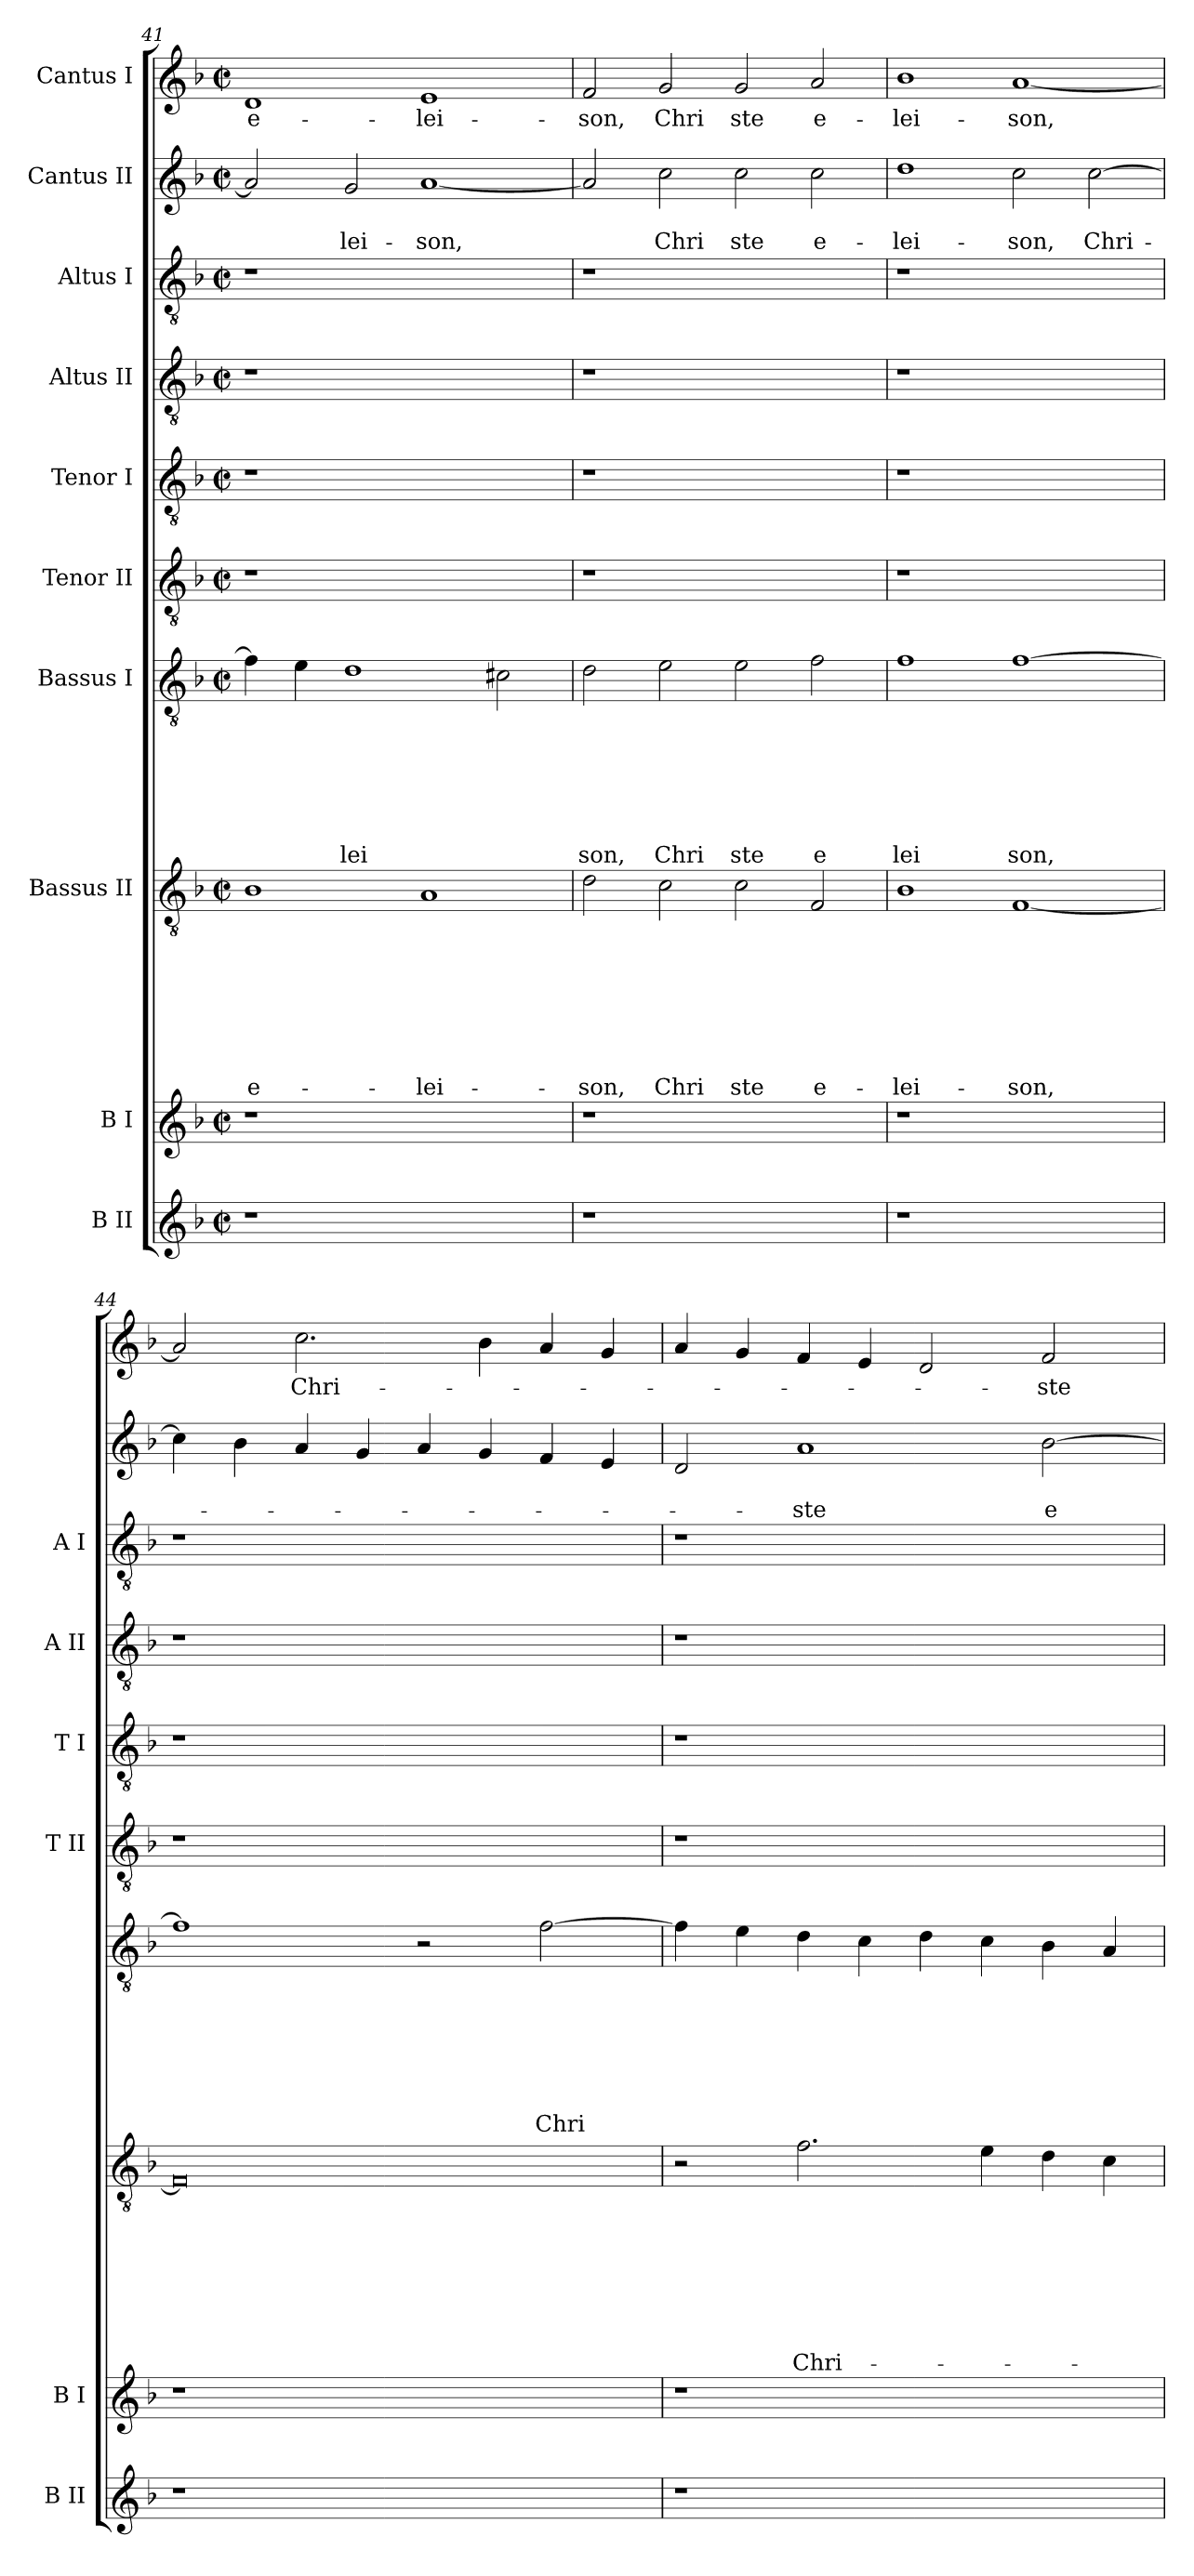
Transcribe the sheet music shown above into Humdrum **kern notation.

**kern	**kern	**kern	**text	**text	**text	**text	**text	**text	**text	**text	**kern	**text	**text	**text	**text	**text	**text	**text	**kern	**kern	**kern	**kern	**kern	**text	**text	**kern	**text
*part10	*part9	*part8	*part8	*part8	*part8	*part8	*part8	*part8	*part8	*part8	*part7	*part7	*part7	*part7	*part7	*part7	*part7	*part7	*part6	*part5	*part4	*part3	*part2	*part2	*part2	*part1	*part1
*staff10	*staff9	*staff8	*staff8	*staff8	*staff8	*staff8	*staff8	*staff8	*staff8	*staff8	*staff7	*staff7	*staff7	*staff7	*staff7	*staff7	*staff7	*staff7	*staff6	*staff5	*staff4	*staff3	*staff2	*staff2	*staff2	*staff1	*staff1
*I"B II	*I"B I	*I"Bassus II	*	*	*	*	*	*	*	*	*I"Bassus I	*	*	*	*	*	*	*	*I"Tenor II	*I"Tenor I	*I"Altus II	*I"Altus I	*I"Cantus II	*	*	*I"Cantus I	*
*I'B II	*I'B I	*	*	*	*	*	*	*	*	*	*	*	*	*	*	*	*	*	*I'T II	*I'T I	*I'A II	*I'A I	*	*	*	*	*
*clefG2	*clefG2	*clefGv2	*	*	*	*	*	*	*	*	*clefGv2	*	*	*	*	*	*	*	*clefGv2	*clefGv2	*clefGv2	*clefGv2	*clefG2	*	*	*clefG2	*
*k[b-]	*k[b-]	*k[b-]	*	*	*	*	*	*	*	*	*k[b-]	*	*	*	*	*	*	*	*k[b-]	*k[b-]	*k[b-]	*k[b-]	*k[b-]	*	*	*k[b-]	*
*F:	*F:	*F:	*	*	*	*	*	*	*	*	*F:	*	*	*	*	*	*	*	*F:	*F:	*F:	*F:	*F:	*	*	*F:	*
*M2/2	*M2/2	*M2/2	*	*	*	*	*	*	*	*	*M2/2	*	*	*	*	*	*	*	*M2/2	*M2/2	*M2/2	*M2/2	*M2/2	*	*	*M2/2	*
*met(c|)	*met(c|)	*met(c|)	*	*	*	*	*	*	*	*	*met(c|)	*	*	*	*	*	*	*	*met(c|)	*met(c|)	*met(c|)	*met(c|)	*met(c|)	*	*	*met(c|)	*
=41	=41	=41	=41	=41	=41	=41	=41	=41	=41	=41	=41	=41	=41	=41	=41	=41	=41	=41	=41	=41	=41	=41	=41	=41	=41	=41	=41
!	!	!	!	!	!	!	!	!	!	!LO:LY:b	!	!	!	!	!	!	!	!	!	!	!	!	!	!	!	!	!LO:LY:b
1r	1r	1B-	.	.	.	.	.	.	.	e-	4f\]	.	.	.	.	.	.	.	1r	1r	1r	1r	2a/]	.	.	1d	e-
.	.	.	.	.	.	.	.	.	.	.	4e\	.	.	.	.	.	.	.	.	.	.	.	.	.	.	.	.
!	!	!	!	!	!	!	!	!	!	!	!	!	!	!	!	!	!	!LO:LY:b	!	!	!	!	!	!	!LO:LY:b	!	!
.	.	.	.	.	.	.	.	.	.	.	1d	.	.	.	.	.	.	lei	.	.	.	.	2g/	.	-lei-	.	.
!	!	!	!	!	!	!	!	!	!	!LO:LY:b	!	!	!	!	!	!	!	!	!	!	!	!	!	!	!LO:LY:b	!	!LO:LY:b
1ryy	1ryy	1A	.	.	.	.	.	.	.	-lei-	.	.	.	.	.	.	.	.	1ryy	1ryy	1ryy	1ryy	[<1a	.	-son,	1e	-lei-
.	.	.	.	.	.	.	.	.	.	.	2c#X\	.	.	.	.	.	.	.	.	.	.	.	.	.	.	.	.
=42	=42	=42	=42	=42	=42	=42	=42	=42	=42	=42	=42	=42	=42	=42	=42	=42	=42	=42	=42	=42	=42	=42	=42	=42	=42	=42	=42
!	!	!	!	!	!	!	!	!	!	!LO:LY:b	!	!	!	!	!	!	!	!LO:LY:b	!	!	!	!	!	!	!	!	!LO:LY:b
1r	1r	2d\	.	.	.	.	.	.	.	-son,	2d\	.	.	.	.	.	.	son,	1r	1r	1r	1r	2a/]	.	.	2f/	-son,
!	!	!	!	!	!	!	!	!	!	!LO:LY:b	!	!	!	!	!	!	!	!LO:LY:b	!	!	!	!	!	!	!LO:LY:b	!	!LO:LY:b
.	.	2c\	.	.	.	.	.	.	.	Chri	2e\	.	.	.	.	.	.	Chri	.	.	.	.	2cc\	.	Chri	2g/	Chri
!	!	!	!	!	!	!	!	!	!	!LO:LY:b	!	!	!	!	!	!	!	!LO:LY:b	!	!	!	!	!	!	!LO:LY:b	!	!LO:LY:b
1ryy	1ryy	2c\	.	.	.	.	.	.	.	ste	2e\	.	.	.	.	.	.	ste	1ryy	1ryy	1ryy	1ryy	2cc\	.	ste	2g/	ste
!	!	!	!	!	!	!	!	!	!	!LO:LY:b	!	!	!	!	!	!	!	!LO:LY:b	!	!	!	!	!	!	!LO:LY:b	!	!LO:LY:b
.	.	2F/	.	.	.	.	.	.	.	e-	2f\	.	.	.	.	.	.	e	.	.	.	.	2cc\	.	e-	2a/	e-
=43	=43	=43	=43	=43	=43	=43	=43	=43	=43	=43	=43	=43	=43	=43	=43	=43	=43	=43	=43	=43	=43	=43	=43	=43	=43	=43	=43
!	!	!	!	!	!	!	!	!	!	!LO:LY:b	!	!	!	!	!	!	!	!LO:LY:b	!	!	!	!	!	!	!LO:LY:b	!	!LO:LY:b
1r	1r	1B-	.	.	.	.	.	.	.	-lei-	1f	.	.	.	.	.	.	lei	1r	1r	1r	1r	1dd	.	-lei-	1b-	-lei-
!	!	!	!	!	!	!	!	!	!	!LO:LY:b	!	!	!	!	!	!	!	!LO:LY:b	!	!	!	!	!	!	!LO:LY:b	!	!LO:LY:b
1ryy	1ryy	[<1F	.	.	.	.	.	.	.	-son,	[>1f	.	.	.	.	.	.	son,	1ryy	1ryy	1ryy	1ryy	2cc\	.	-son,	[<1a	-son,
!	!	!	!	!	!	!	!	!	!	!	!	!	!	!	!	!	!	!	!	!	!	!	!	!	!LO:LY:b	!	!
.	.	.	.	.	.	.	.	.	.	.	.	.	.	.	.	.	.	.	.	.	.	.	[>2cc\	.	Chri-	.	.
=44	=44	=44	=44	=44	=44	=44	=44	=44	=44	=44	=44	=44	=44	=44	=44	=44	=44	=44	=44	=44	=44	=44	=44	=44	=44	=44	=44
1r	1r	0F]	.	.	.	.	.	.	.	.	1f]	.	.	.	.	.	.	.	1r	1r	1r	1r	4cc\]	.	.	2a/]	.
.	.	.	.	.	.	.	.	.	.	.	.	.	.	.	.	.	.	.	.	.	.	.	4b-\	.	.	.	.
!	!	!	!	!	!	!	!	!	!	!	!	!	!	!	!	!	!	!	!	!	!	!	!	!	!	!	!LO:LY:b
.	.	.	.	.	.	.	.	.	.	.	.	.	.	.	.	.	.	.	.	.	.	.	4a/	.	.	2.cc\	Chri-
.	.	.	.	.	.	.	.	.	.	.	.	.	.	.	.	.	.	.	.	.	.	.	4g/	.	.	.	.
1ryy	1ryy	.	.	.	.	.	.	.	.	.	2r	.	.	.	.	.	.	.	1ryy	1ryy	1ryy	1ryy	4a/	.	.	.	.
.	.	.	.	.	.	.	.	.	.	.	.	.	.	.	.	.	.	.	.	.	.	.	4g/	.	.	4b-\	.
!	!	!	!	!	!	!	!	!	!	!	!	!	!	!	!	!	!	!LO:LY:b	!	!	!	!	!	!	!	!	!
.	.	.	.	.	.	.	.	.	.	.	[>2f\	.	.	.	.	.	.	Chri	.	.	.	.	4f/	.	.	4a/	.
.	.	.	.	.	.	.	.	.	.	.	.	.	.	.	.	.	.	.	.	.	.	.	4e/	.	.	4g/	.
!!LO:PB:g=z
=45	=45	=45	=45	=45	=45	=45	=45	=45	=45	=45	=45	=45	=45	=45	=45	=45	=45	=45	=45	=45	=45	=45	=45	=45	=45	=45	=45
1r	1r	2r	.	.	.	.	.	.	.	.	4f\]	.	.	.	.	.	.	.	1r	1r	1r	1r	2d/	.	.	4a/	.
.	.	.	.	.	.	.	.	.	.	.	4e\	.	.	.	.	.	.	.	.	.	.	.	.	.	.	4g/	.
!	!	!	!	!	!	!	!	!	!	!LO:LY:b	!	!	!	!	!	!	!	!	!	!	!	!	!	!	!LO:LY:b	!	!
.	.	2.f\	.	.	.	.	.	.	.	Chri-	4d\	.	.	.	.	.	.	.	.	.	.	.	1a	.	-ste	4f/	.
.	.	.	.	.	.	.	.	.	.	.	4c\	.	.	.	.	.	.	.	.	.	.	.	.	.	.	4e/	.
1ryy	1ryy	.	.	.	.	.	.	.	.	.	4d\	.	.	.	.	.	.	.	1ryy	1ryy	1ryy	1ryy	.	.	.	2d/	.
.	.	4e\	.	.	.	.	.	.	.	.	4c\	.	.	.	.	.	.	.	.	.	.	.	.	.	.	.	.
!	!	!	!	!	!	!	!	!	!	!	!	!	!	!	!	!	!	!	!	!	!	!	!	!	!LO:LY:b	!	!LO:LY:b
.	.	4d\	.	.	.	.	.	.	.	.	4B-\	.	.	.	.	.	.	.	.	.	.	.	[>2b-\	.	e	2f/	-ste
.	.	4c\	.	.	.	.	.	.	.	.	4A/	.	.	.	.	.	.	.	.	.	.	.	.	.	.	.	.
=	=	=	=	=	=	=	=	=	=	=	=	=	=	=	=	=	=	=	=	=	=	=	=	=	=	=	=
*-	*-	*-	*-	*-	*-	*-	*-	*-	*-	*-	*-	*-	*-	*-	*-	*-	*-	*-	*-	*-	*-	*-	*-	*-	*-	*-	*-
